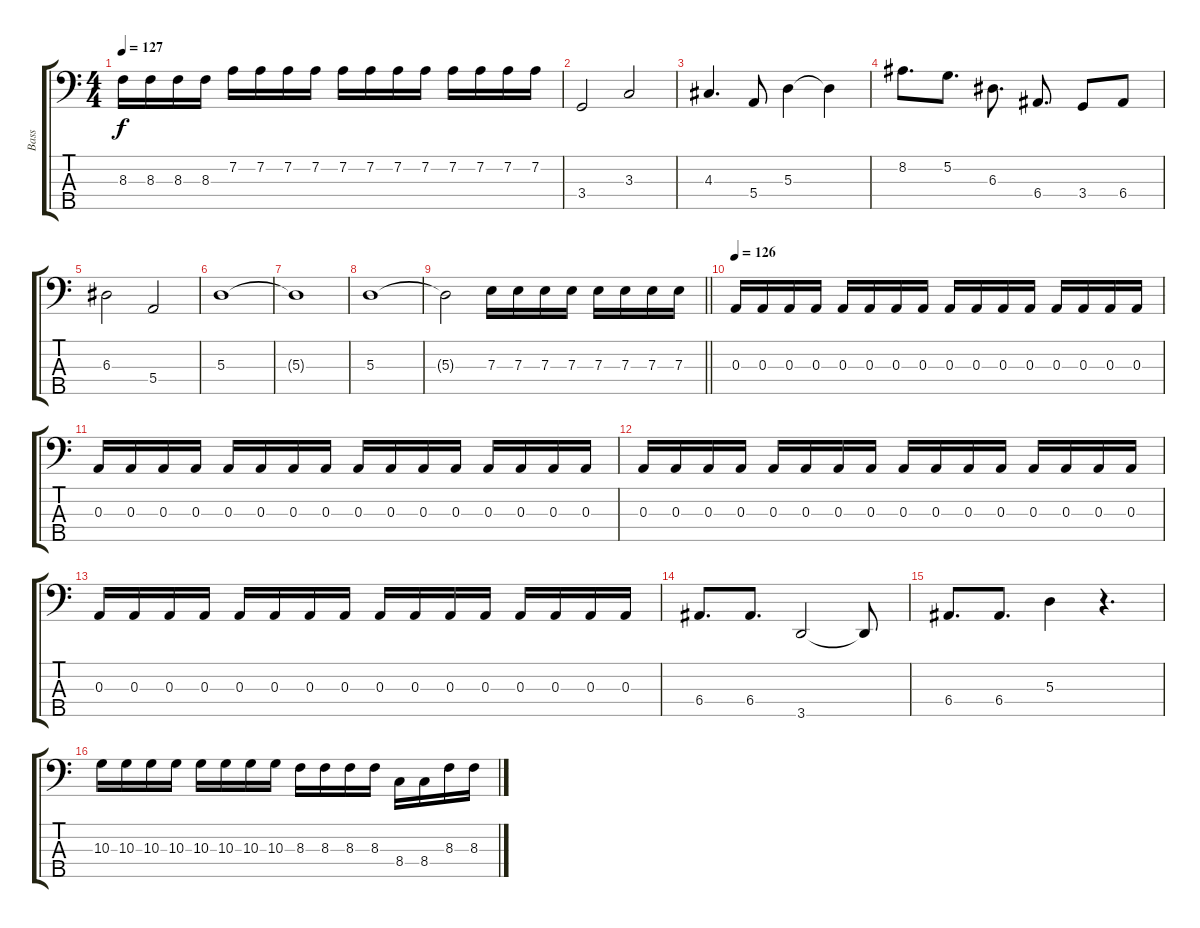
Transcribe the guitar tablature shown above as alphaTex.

\track ("Bass" "Bass") {instrument electricbasspick}
\staff {score tabs}
\tuning (G2 D2 A1 E1 B0) {hide}
\ts (4 4)
\tempo 127
\clef f4
\ks c
8.3.16{dy f} 8.3.16 8.3.16 8.3.16 7.2.16 7.2.16 7.2.16 7.2.16 7.2.16 7.2.16 7.2.16 7.2.16 7.2.16 7.2.16 7.2.16 7.2.16 |
3.4.2 3.3.2 |
4.3.4{d} 5.4.8 5.3.4 5.3{t}.4 |
8.2.8{d} 5.2.8{d} 6.3.8{d} 6.4.8{d} 3.4.8 6.4.8 |
6.3.2 5.4.2 |
5.3.1 |
5.3{t}.1 |
5.3.1 |
\barLineRight lightlight
5.3{t}.2 7.3.16 7.3.16 7.3.16 7.3.16 7.3.16 7.3.16 7.3.16 7.3.16 |
\section ("" "")
\tempo 126
0.3.16 0.3.16 0.3.16 0.3.16 0.3.16 0.3.16 0.3.16 0.3.16 0.3.16 0.3.16 0.3.16 0.3.16 0.3.16 0.3.16 0.3.16 0.3.16 |
0.3.16 0.3.16 0.3.16 0.3.16 0.3.16 0.3.16 0.3.16 0.3.16 0.3.16 0.3.16 0.3.16 0.3.16 0.3.16 0.3.16 0.3.16 0.3.16 |
0.3.16 0.3.16 0.3.16 0.3.16 0.3.16 0.3.16 0.3.16 0.3.16 0.3.16 0.3.16 0.3.16 0.3.16 0.3.16 0.3.16 0.3.16 0.3.16 |
0.3.16 0.3.16 0.3.16 0.3.16 0.3.16 0.3.16 0.3.16 0.3.16 0.3.16 0.3.16 0.3.16 0.3.16 0.3.16 0.3.16 0.3.16 0.3.16 |
6.4.8{d} 6.4.8{d} 3.5.2 3.5{t}.8 |
6.4.8{d} 6.4.8{d} 5.3.4 r.4{d} |
10.3.16 10.3.16 10.3.16 10.3.16 10.3.16 10.3.16 10.3.16 10.3.16 8.3.16 8.3.16 8.3.16 8.3.16 8.4.16 8.4.16 8.3.16 8.3.16
